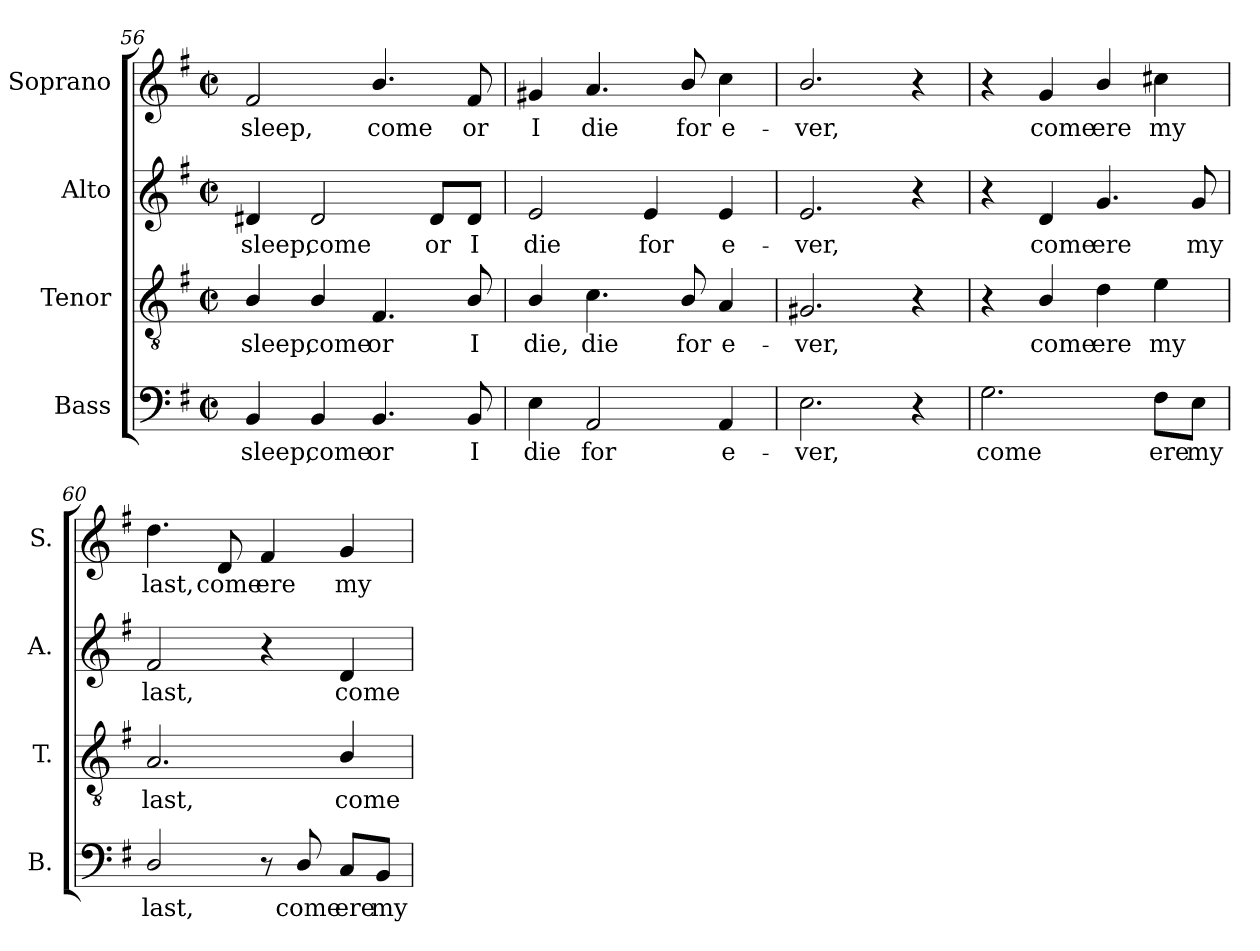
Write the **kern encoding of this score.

**kern	**text	**kern	**text	**kern	**text	**kern	**text
*part4	*part4	*part3	*part3	*part2	*part2	*part1	*part1
*staff4	*staff4	*staff3	*staff3	*staff2	*staff2	*staff1	*staff1
*I"Bass	*	*I"Tenor	*	*I"Alto	*	*I"Soprano	*
*I'B.	*	*I'T.	*	*I'A.	*	*I'S.	*
*clefF4	*	*clefGv2	*	*clefG2	*	*clefG2	*
*	*	*ITrd7c12	*	*	*	*	*
*k[f#]	*	*k[f#]	*	*k[f#]	*	*k[f#]	*
*G:	*	*G:	*	*G:	*	*G:	*
*M2/2	*	*M2/2	*	*M2/2	*	*M2/2	*
*met(c|)	*	*met(c|)	*	*met(c|)	*	*met(c|)	*
=56	=56	=56	=56	=56	=56	=56	=56
!	!LO:LY:b:color=#000000	!	!	!	!	!	!
!	!	!	!LO:LY:b:color=#000000	!	!	!	!
!	!	!	!	!	!LO:LY:b:color=#000000	!	!
!	!	!	!	!	!	!	!LO:LY:b:color=#000000
4BBi/	sleep,	4BBi/	sleep,	4d#Xi/	sleep,	2f#i/	sleep,
!	!LO:LY:b:color=#000000	!	!	!	!	!	!
!	!	!	!LO:LY:b:color=#000000	!	!	!	!
!	!	!	!	!	!LO:LY:b:color=#000000	!	!
4BBi/	come	4BBi/	come	2d#i/	come	.	.
!	!LO:LY:b:color=#000000	!	!	!	!	!	!
!	!	!	!LO:LY:b:color=#000000	!	!	!	!
!	!	!	!	!	!	!	!LO:LY:b:color=#000000
4.BBi/	or	4.FF#i/	or	.	.	4.bi/	come
!	!	!	!	!	!LO:LY:b:color=#000000	!	!
.	.	.	.	8d#i/L	or	.	.
!	!LO:LY:b:color=#000000	!	!	!	!	!	!
!	!	!	!LO:LY:b:color=#000000	!	!	!	!
!	!	!	!	!	!LO:LY:b:color=#000000	!	!
!	!	!	!	!	!	!	!LO:LY:b:color=#000000
8BBi/	I	8BBi/	I	8d#i/J	I	8f#i/	or
=57	=57	=57	=57	=57	=57	=57	=57
!	!LO:LY:b:color=#000000	!	!	!	!	!	!
!	!	!	!LO:LY:b:color=#000000	!	!	!	!
!	!	!	!	!	!LO:LY:b:color=#000000	!	!
!	!	!	!	!	!	!	!LO:LY:b:color=#000000
4Ei\	die	4BBi/	die,	2ei/	die	4g#Xi/	I
!	!LO:LY:b:color=#000000	!	!	!	!	!	!
!	!	!	!LO:LY:b:color=#000000	!	!	!	!
!	!	!	!	!	!	!	!LO:LY:b:color=#000000
2AAi/	for	4.Ci\	die	.	.	4.ai/	die
!	!	!	!	!	!LO:LY:b:color=#000000	!	!
.	.	.	.	4ei/	for	.	.
!	!	!	!LO:LY:b:color=#000000	!	!	!	!
!	!	!	!	!	!	!	!LO:LY:b:color=#000000
.	.	8BBi/	for	.	.	8bi/	for
!	!LO:LY:b:color=#000000	!	!	!	!	!	!
!	!	!	!LO:LY:b:color=#000000	!	!	!	!
!	!	!	!	!	!LO:LY:b:color=#000000	!	!
!	!	!	!	!	!	!	!LO:LY:b:color=#000000
4AAi/	e-	4AAi/	e-	4ei/	e-	4cci\	e-
=58	=58	=58	=58	=58	=58	=58	=58
!	!LO:LY:b:color=#000000	!	!	!	!	!	!
!	!	!	!LO:LY:b:color=#000000	!	!	!	!
!	!	!	!	!	!LO:LY:b:color=#000000	!	!
!	!	!	!	!	!	!	!LO:LY:b:color=#000000
2.Ei\	-ver,	2.GG#Xi/	-ver,	2.ei/	-ver,	2.bi/	-ver,
4r	.	4r	.	4r	.	4r	.
=59	=59	=59	=59	=59	=59	=59	=59
!	!LO:LY:b:color=#000000	!	!	!	!	!	!
2.Gi\	come	4r	.	4r	.	4r	.
!	!	!	!LO:LY:b:color=#000000	!	!	!	!
!	!	!	!	!	!LO:LY:b:color=#000000	!	!
!	!	!	!	!	!	!	!LO:LY:b:color=#000000
.	.	4BBi/	come	4di/	come	4gi/	come
!	!	!	!LO:LY:b:color=#000000	!	!	!	!
!	!	!	!	!	!LO:LY:b:color=#000000	!	!
!	!	!	!	!	!	!	!LO:LY:b:color=#000000
.	.	4Di\	ere	4.gi/	ere	4bi/	ere
!	!LO:LY:b:color=#000000	!	!	!	!	!	!
!	!	!	!LO:LY:b:color=#000000	!	!	!	!
!	!	!	!	!	!	!	!LO:LY:b:color=#000000
8F#i\L	ere	4Ei\	my	.	.	4cc#Xi\	my
!	!LO:LY:b:color=#000000	!	!	!	!	!	!
!	!	!	!	!	!LO:LY:b:color=#000000	!	!
8Ei\J	my	.	.	8gi/	my	.	.
!!LO:LB:g=z
=60	=60	=60	=60	=60	=60	=60	=60
!	!LO:LY:b:color=#000000	!	!	!	!	!	!
!	!	!	!LO:LY:b:color=#000000	!	!	!	!
!	!	!	!	!	!LO:LY:b:color=#000000	!	!
!	!	!	!	!	!	!	!LO:LY:b:color=#000000
2Di/	last,	2.AAi/	last,	2f#i/	last,	4.ddi\	last,
!	!	!	!	!	!	!	!LO:LY:b:color=#000000
.	.	.	.	.	.	8di/	come
!	!	!	!	!	!	!	!LO:LY:b:color=#000000
8r	.	.	.	4r	.	4f#i/	ere
!	!LO:LY:b:color=#000000	!	!	!	!	!	!
8Di/	come	.	.	.	.	.	.
!	!LO:LY:b:color=#000000	!	!	!	!	!	!
!	!	!	!LO:LY:b:color=#000000	!	!	!	!
!	!	!	!	!	!LO:LY:b:color=#000000	!	!
!	!	!	!	!	!	!	!LO:LY:b:color=#000000
8Ci/L	ere	4BBi/	come	4di/	come	4gi/	my
!	!LO:LY:b:color=#000000	!	!	!	!	!	!
8BBi/J	my	.	.	.	.	.	.
=	=	=	=	=	=	=	=
*-	*-	*-	*-	*-	*-	*-	*-
